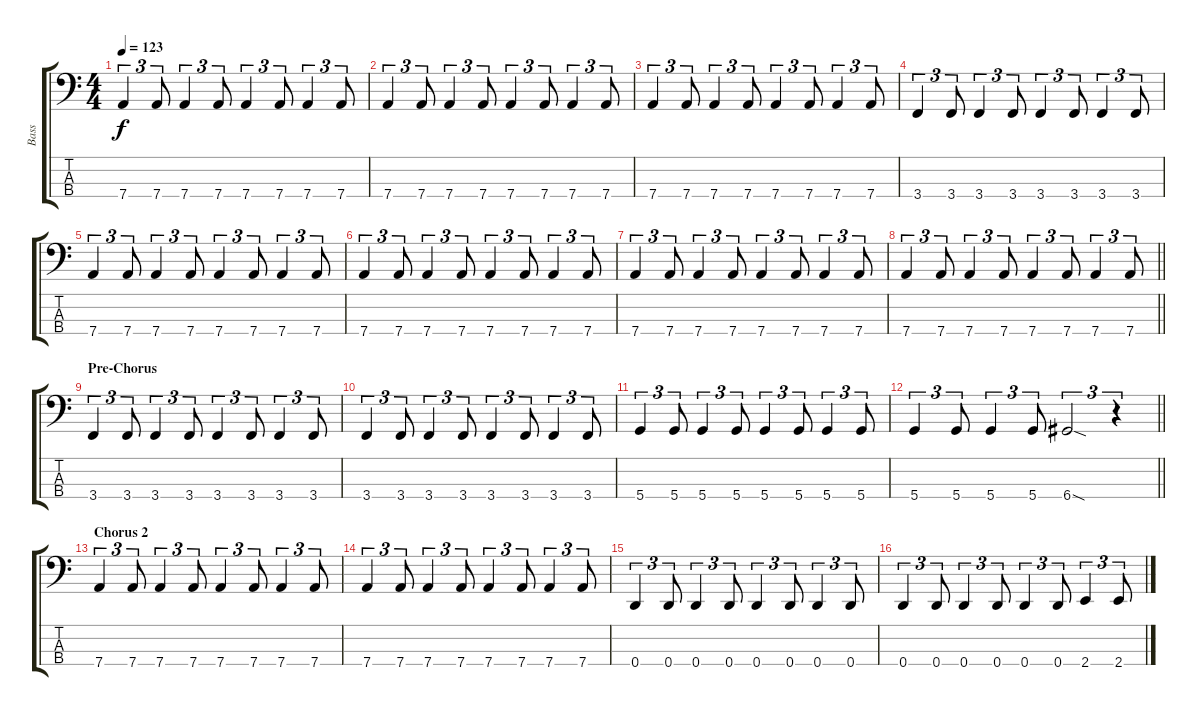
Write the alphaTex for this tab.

\track ("Bass" "Bass") {instrument electricbassfinger}
\staff {score tabs}
\tuning (G2 D2 A1 D1) {hide}
\ts (4 4)
\tempo 123
\clef f4
\ks c
7.4.4{tu (3 2) dy f} 7.4.8{tu (3 2)} 7.4.4{tu (3 2)} 7.4.8{tu (3 2)} 7.4.4{tu (3 2)} 7.4.8{tu (3 2)} 7.4.4{tu (3 2)} 7.4.8{tu (3 2)} |
7.4.4{tu (3 2)} 7.4.8{tu (3 2)} 7.4.4{tu (3 2)} 7.4.8{tu (3 2)} 7.4.4{tu (3 2)} 7.4.8{tu (3 2)} 7.4.4{tu (3 2)} 7.4.8{tu (3 2)} |
7.4.4{tu (3 2)} 7.4.8{tu (3 2)} 7.4.4{tu (3 2)} 7.4.8{tu (3 2)} 7.4.4{tu (3 2)} 7.4.8{tu (3 2)} 7.4.4{tu (3 2)} 7.4.8{tu (3 2)} |
3.4.4{tu (3 2)} 3.4.8{tu (3 2)} 3.4.4{tu (3 2)} 3.4.8{tu (3 2)} 3.4.4{tu (3 2)} 3.4.8{tu (3 2)} 3.4.4{tu (3 2)} 3.4.8{tu (3 2)} |
7.4.4{tu (3 2)} 7.4.8{tu (3 2)} 7.4.4{tu (3 2)} 7.4.8{tu (3 2)} 7.4.4{tu (3 2)} 7.4.8{tu (3 2)} 7.4.4{tu (3 2)} 7.4.8{tu (3 2)} |
7.4.4{tu (3 2)} 7.4.8{tu (3 2)} 7.4.4{tu (3 2)} 7.4.8{tu (3 2)} 7.4.4{tu (3 2)} 7.4.8{tu (3 2)} 7.4.4{tu (3 2)} 7.4.8{tu (3 2)} |
7.4.4{tu (3 2)} 7.4.8{tu (3 2)} 7.4.4{tu (3 2)} 7.4.8{tu (3 2)} 7.4.4{tu (3 2)} 7.4.8{tu (3 2)} 7.4.4{tu (3 2)} 7.4.8{tu (3 2)} |
\barLineRight lightlight
7.4.4{tu (3 2)} 7.4.8{tu (3 2)} 7.4.4{tu (3 2)} 7.4.8{tu (3 2)} 7.4.4{tu (3 2)} 7.4.8{tu (3 2)} 7.4.4{tu (3 2)} 7.4.8{tu (3 2)} |
\section ("" "Pre-Chorus")
3.4.4{tu (3 2)} 3.4.8{tu (3 2)} 3.4.4{tu (3 2)} 3.4.8{tu (3 2)} 3.4.4{tu (3 2)} 3.4.8{tu (3 2)} 3.4.4{tu (3 2)} 3.4.8{tu (3 2)} |
3.4.4{tu (3 2)} 3.4.8{tu (3 2)} 3.4.4{tu (3 2)} 3.4.8{tu (3 2)} 3.4.4{tu (3 2)} 3.4.8{tu (3 2)} 3.4.4{tu (3 2)} 3.4.8{tu (3 2)} |
5.4.4{tu (3 2)} 5.4.8{tu (3 2)} 5.4.4{tu (3 2)} 5.4.8{tu (3 2)} 5.4.4{tu (3 2)} 5.4.8{tu (3 2)} 5.4.4{tu (3 2)} 5.4.8{tu (3 2)} |
\barLineRight lightlight
5.4.4{tu (3 2)} 5.4.8{tu (3 2)} 5.4.4{tu (3 2)} 5.4.8{tu (3 2)} 6.4{sod}.2{tu (3 2)} r.4{tu (3 2)} |
\section ("" "Chorus 2")
7.4.4{tu (3 2)} 7.4.8{tu (3 2)} 7.4.4{tu (3 2)} 7.4.8{tu (3 2)} 7.4.4{tu (3 2)} 7.4.8{tu (3 2)} 7.4.4{tu (3 2)} 7.4.8{tu (3 2)} |
7.4.4{tu (3 2)} 7.4.8{tu (3 2)} 7.4.4{tu (3 2)} 7.4.8{tu (3 2)} 7.4.4{tu (3 2)} 7.4.8{tu (3 2)} 7.4.4{tu (3 2)} 7.4.8{tu (3 2)} |
0.4.4{tu (3 2)} 0.4.8{tu (3 2)} 0.4.4{tu (3 2)} 0.4.8{tu (3 2)} 0.4.4{tu (3 2)} 0.4.8{tu (3 2)} 0.4.4{tu (3 2)} 0.4.8{tu (3 2)} |
0.4.4{tu (3 2)} 0.4.8{tu (3 2)} 0.4.4{tu (3 2)} 0.4.8{tu (3 2)} 0.4.4{tu (3 2)} 0.4.8{tu (3 2)} 2.4.4{tu (3 2)} 2.4.8{tu (3 2)}
